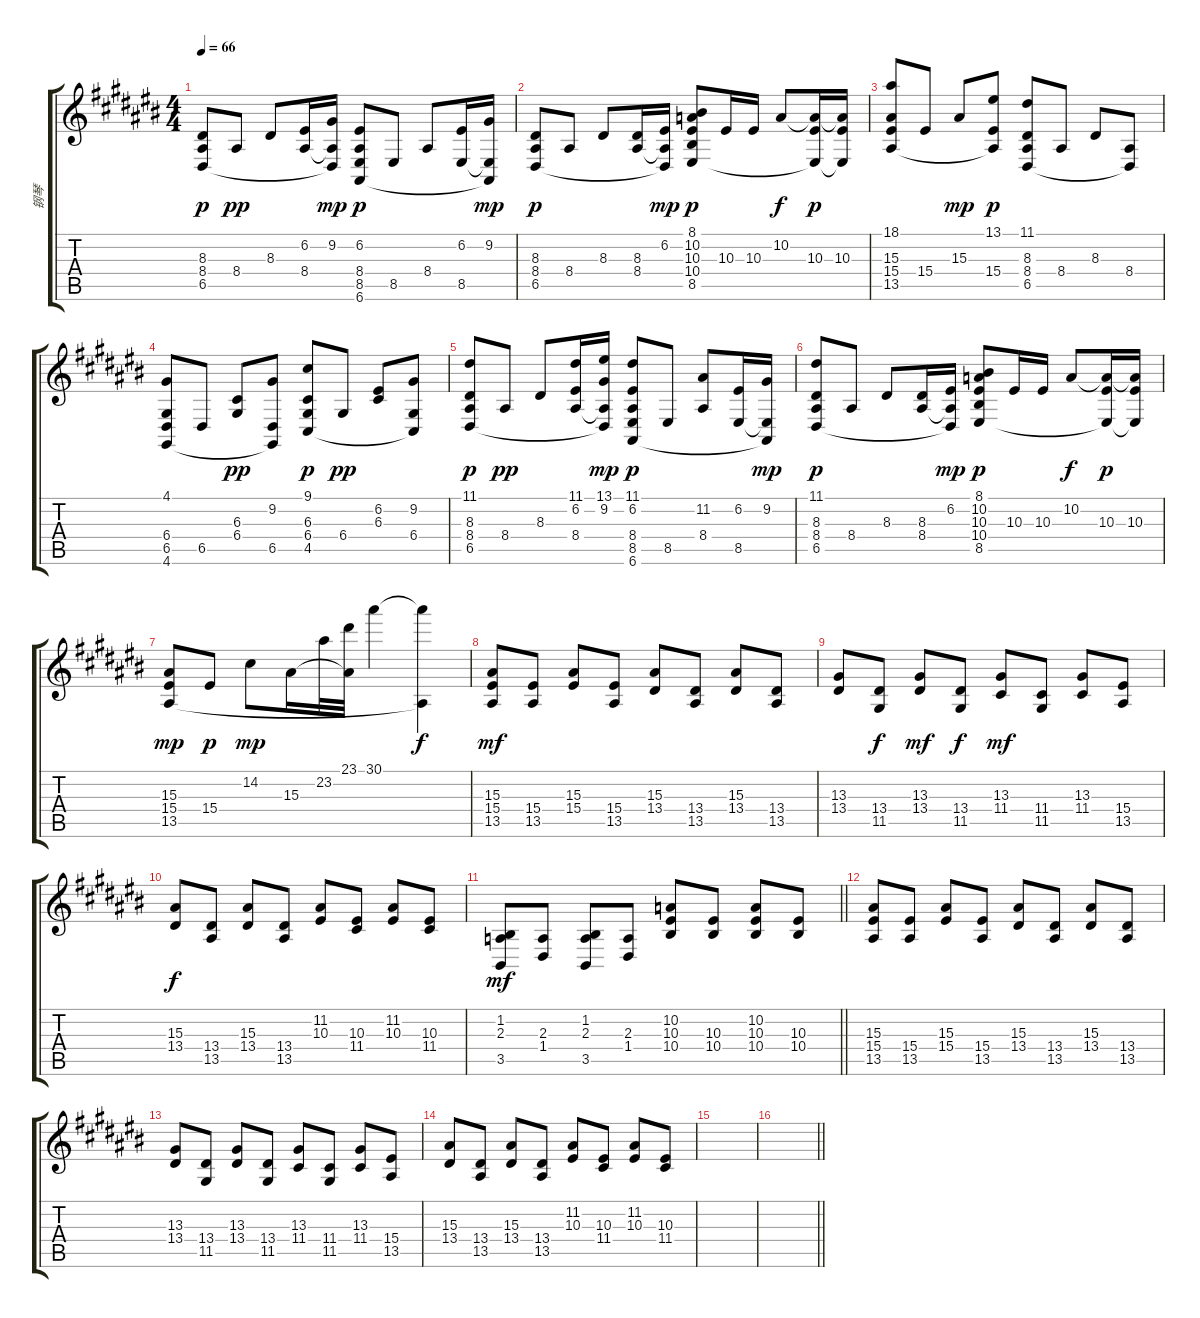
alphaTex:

\track ("钢琴" "钢琴") {instrument brightacousticpiano}
\staff {score tabs}
\tuning (E4 B3 G3 D3 A2 E2) {hide}
\ts (4 4)
\tempo 66
\clef g2
\ks c#
(8.3 8.4 6.5).8{dy p} 8.4.8{dy pp} 8.3.8 (6.2 8.4).16 (9.2 8.4{t} 6.5{t}).16{dy mp} (6.2 8.4 8.5 6.6).8{dy p} 8.5.8 8.4.8 (6.2 8.5).16 (9.2 8.5{t} 6.6{t}).16{dy mp} |
(8.3 8.4 6.5).8{dy p} 8.4.8 8.3.8 (8.3 8.4).16 (6.2 8.4{t} 6.5{t}).16{dy mp} (8.1 10.2 10.3 10.4 8.5).8{dy p} 10.3.16 10.3.16 10.2.8{dy f} (10.2{t} 10.3 8.5{t}).16{dy p} (10.2{t} 10.3 8.5{t}).16 |
(18.1 15.3 15.4 13.5).8 15.4.8 15.3.8{dy mp} (13.1 15.4 13.5{t}).8{dy p} (11.1 8.3 8.4 6.5).8 8.4.8 8.3.8 (8.4 6.5{t}).8 |
(4.1 6.4 6.5 4.6).8 6.5.8 (6.3 6.4).8{dy pp} (9.2 6.5 4.6{t}).8 (9.1 6.3 6.4 4.5).8{dy p} 6.4.8{dy pp} (6.2 6.3).8 (9.2 6.4 4.5{t}).8 |
(11.1 8.3 8.4 6.5).8{dy p} 8.4.8{dy pp} 8.3.8 (11.1 6.2 8.4).16 (13.1 9.2 8.4{t} 6.5{t}).16{dy mp} (11.1 6.2 8.4 8.5 6.6).8{dy p} 8.5.8 (11.2 8.4).8 (6.2 8.5).16 (9.2 8.5{t} 6.6{t}).16{dy mp} |
(11.1 8.3 8.4 6.5).8{dy p} 8.4.8 8.3.8 (8.3 8.4).16 (6.2 8.4{t} 6.5{t}).16{dy mp} (8.1 10.2 10.3 10.4 8.5).8{dy p} 10.3.16 10.3.16 10.2.8{dy f} (10.2{t} 10.3 8.5{t}).16{dy p} (10.2{t} 10.3 8.5{t}).16 |
(15.3 15.4 13.5).8{dy mp} 15.4.8{dy p} 14.2.8{dy mp} 15.3.16 23.2.32 (23.1 15.3{t}).32 30.1.4 (30.1{t} 13.5{t}).4{dy f} |
(15.3 15.4 13.5).8{dy mf} (15.4 13.5).8 (15.3 15.4).8 (15.4 13.5).8 (15.3 13.4).8 (13.4 13.5).8 (15.3 13.4).8 (13.4 13.5).8 |
(13.3 13.4).8 (13.4 11.5).8{dy f} (13.3 13.4).8{dy mf} (13.4 11.5).8{dy f} (13.3 11.4).8{dy mf} (11.4 11.5).8 (13.3 11.4).8 (15.4 13.5).8 |
(15.3 13.4).8{dy f} (13.4 13.5).8 (15.3 13.4).8 (13.4 13.5).8 (11.2 10.3).8 (10.3 11.4).8 (11.2 10.3).8 (10.3 11.4).8 |
\barLineRight lightlight
(1.2 2.3 3.5).8{dy mf} (2.3 1.4).8 (1.2 2.3 3.5).8 (2.3 1.4).8 (10.2 10.3 10.4).8 (10.3 10.4).8 (10.2 10.3 10.4).8 (10.3 10.4).8 |
(15.3 15.4 13.5).8 (15.4 13.5).8 (15.3 15.4).8 (15.4 13.5).8 (15.3 13.4).8 (13.4 13.5).8 (15.3 13.4).8 (13.4 13.5).8 |
(13.3 13.4).8 (13.4 11.5).8 (13.3 13.4).8 (13.4 11.5).8 (13.3 11.4).8 (11.4 11.5).8 (13.3 11.4).8 (15.4 13.5).8 |
(15.3 13.4).8 (13.4 13.5).8 (15.3 13.4).8 (13.4 13.5).8 (11.2 10.3).8 (10.3 11.4).8 (11.2 10.3).8 (10.3 11.4).8 |
|
\barLineRight lightlight
